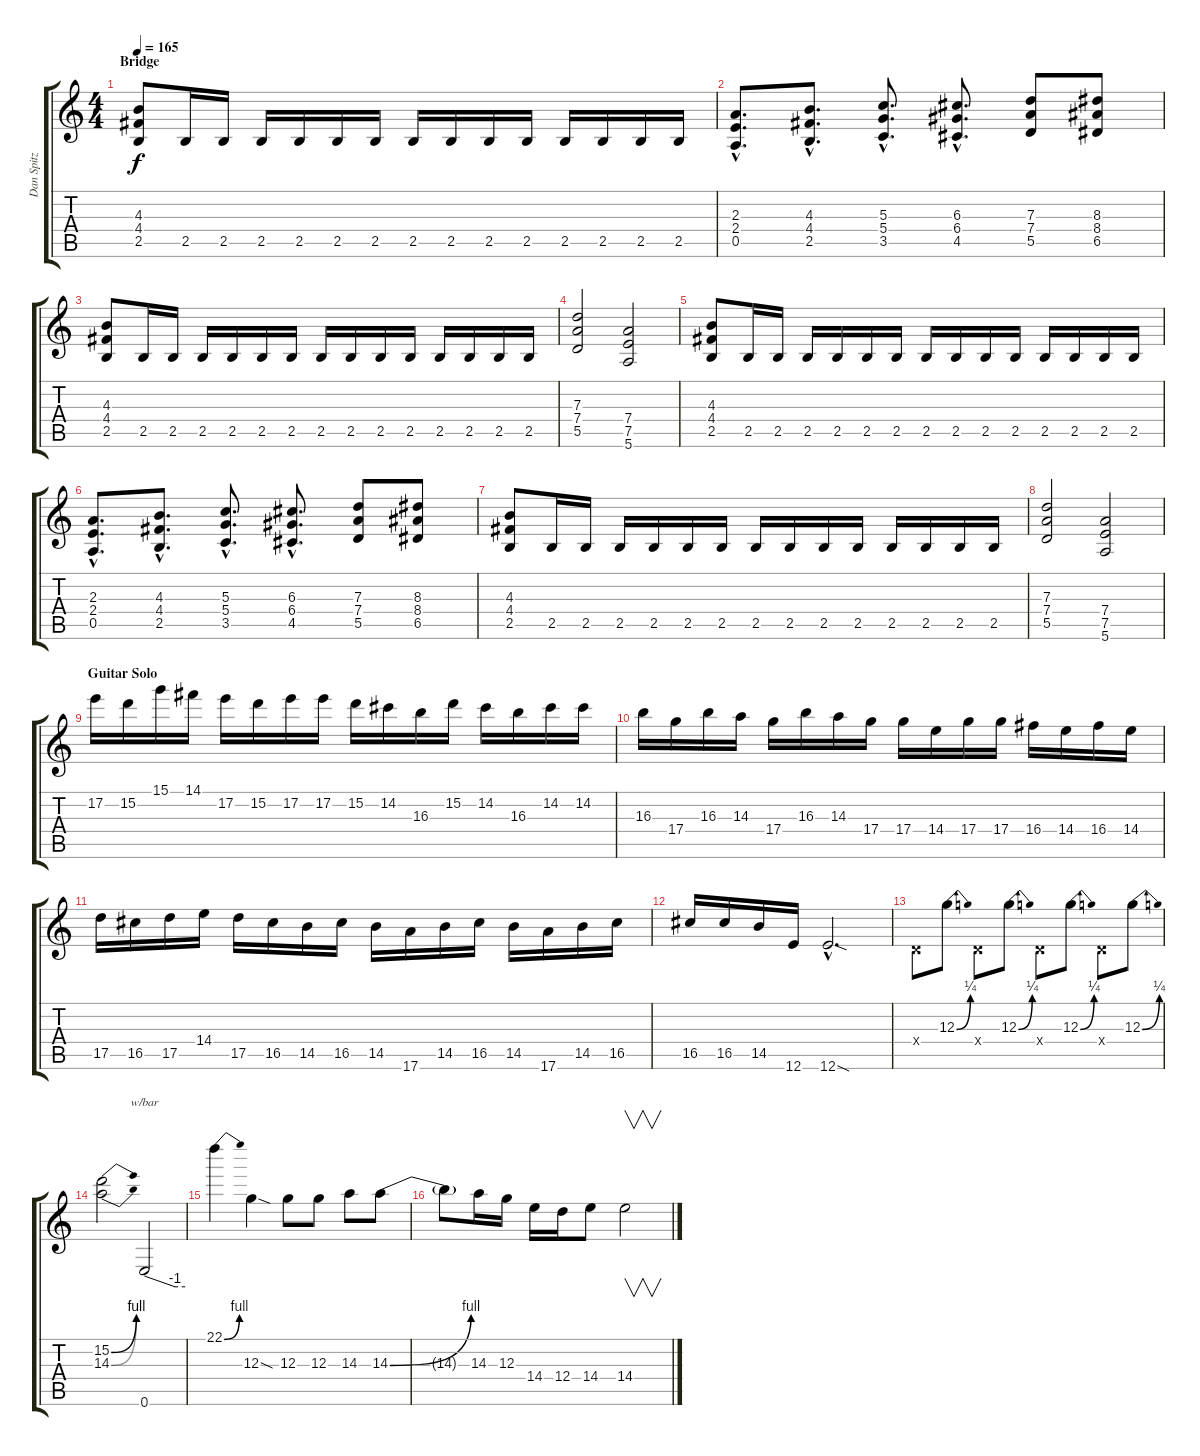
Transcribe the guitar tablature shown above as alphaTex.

\track ("Dan Spitz" "Dan Spitz") {instrument distortionguitar}
\staff {score tabs}
\tuning (E4 B3 G3 D3 A2 E2) {hide}
\ts (4 4)
\section ("" "Bridge")
\tempo 165
\clef g2
\ks c
(4.3 4.4 2.5).8{dy f} 2.5.16 2.5.16 2.5.16 2.5.16 2.5.16 2.5.16 2.5.16 2.5.16 2.5.16 2.5.16 2.5.16 2.5.16 2.5.16 2.5.16 |
(2.3{hac} 2.4{hac} 0.5{hac}).8{d} (4.3{hac} 4.4{hac} 2.5{hac}).8{d} (5.3{hac} 5.4{hac} 3.5{hac}).8{d} (6.3{hac} 6.4{hac} 4.5{hac}).8{d} (7.3 7.4 5.5).8 (8.3 8.4 6.5).8 |
(4.3 4.4 2.5).8 2.5.16 2.5.16 2.5.16 2.5.16 2.5.16 2.5.16 2.5.16 2.5.16 2.5.16 2.5.16 2.5.16 2.5.16 2.5.16 2.5.16 |
(7.3 7.4 5.5).2 (7.4 7.5 5.6).2 |
(4.3 4.4 2.5).8 2.5.16 2.5.16 2.5.16 2.5.16 2.5.16 2.5.16 2.5.16 2.5.16 2.5.16 2.5.16 2.5.16 2.5.16 2.5.16 2.5.16 |
(2.3{hac} 2.4{hac} 0.5{hac}).8{d} (4.3{hac} 4.4{hac} 2.5{hac}).8{d} (5.3{hac} 5.4{hac} 3.5{hac}).8{d} (6.3{hac} 6.4{hac} 4.5{hac}).8{d} (7.3 7.4 5.5).8 (8.3 8.4 6.5).8 |
(4.3 4.4 2.5).8 2.5.16 2.5.16 2.5.16 2.5.16 2.5.16 2.5.16 2.5.16 2.5.16 2.5.16 2.5.16 2.5.16 2.5.16 2.5.16 2.5.16 |
(7.3 7.4 5.5).2 (7.4 7.5 5.6).2 |
\section ("" "Guitar Solo")
17.2.16 15.2.16 15.1.16 14.1.16 17.2.16 15.2.16 17.2.16 17.2.16 15.2.16 14.2.16 16.3.16 15.2.16 14.2.16 16.3.16 14.2.16 14.2.16 |
16.3.16 17.4.16 16.3.16 14.3.16 17.4.16 16.3.16 14.3.16 17.4.16 17.4.16 14.4.16 17.4.16 17.4.16 16.4.16 14.4.16 16.4.16 14.4.16 |
17.5.16 16.5.16 17.5.16 14.4.16 17.5.16 16.5.16 14.5.16 16.5.16 14.5.16 17.6.16 14.5.16 16.5.16 14.5.16 17.6.16 14.5.16 16.5.16 |
16.5.16 16.5.16 14.5.16 12.6.16 12.6{sod hac}.2{d} |
0.4{x}.8 12.3{be (bend 0 0 60 1)}.8 0.4{x}.8 12.3{be (bend 0 0 60 1)}.8 0.4{x}.8 12.3{be (bend 0 0 60 1)}.8 0.4{x}.8 12.3{be (bend 0 0 60 1)}.8 |
(15.2{be (bend 0 0 60 4)} 14.3{be (bend 0 0 60 4)}).2 0.6.2{tbe (custom default 0 0 45 -4 60 -4)} |
22.1{be (bend 0 0 60 4)}.4 12.3{sod}.4 12.3.8 12.3.8 14.3.8 14.3{be (bend 0 0 60 4)}.8 |
14.3{t}.8 14.3.16 12.3.16 14.4.16 12.4.16 14.4.8 14.4.2{v}
